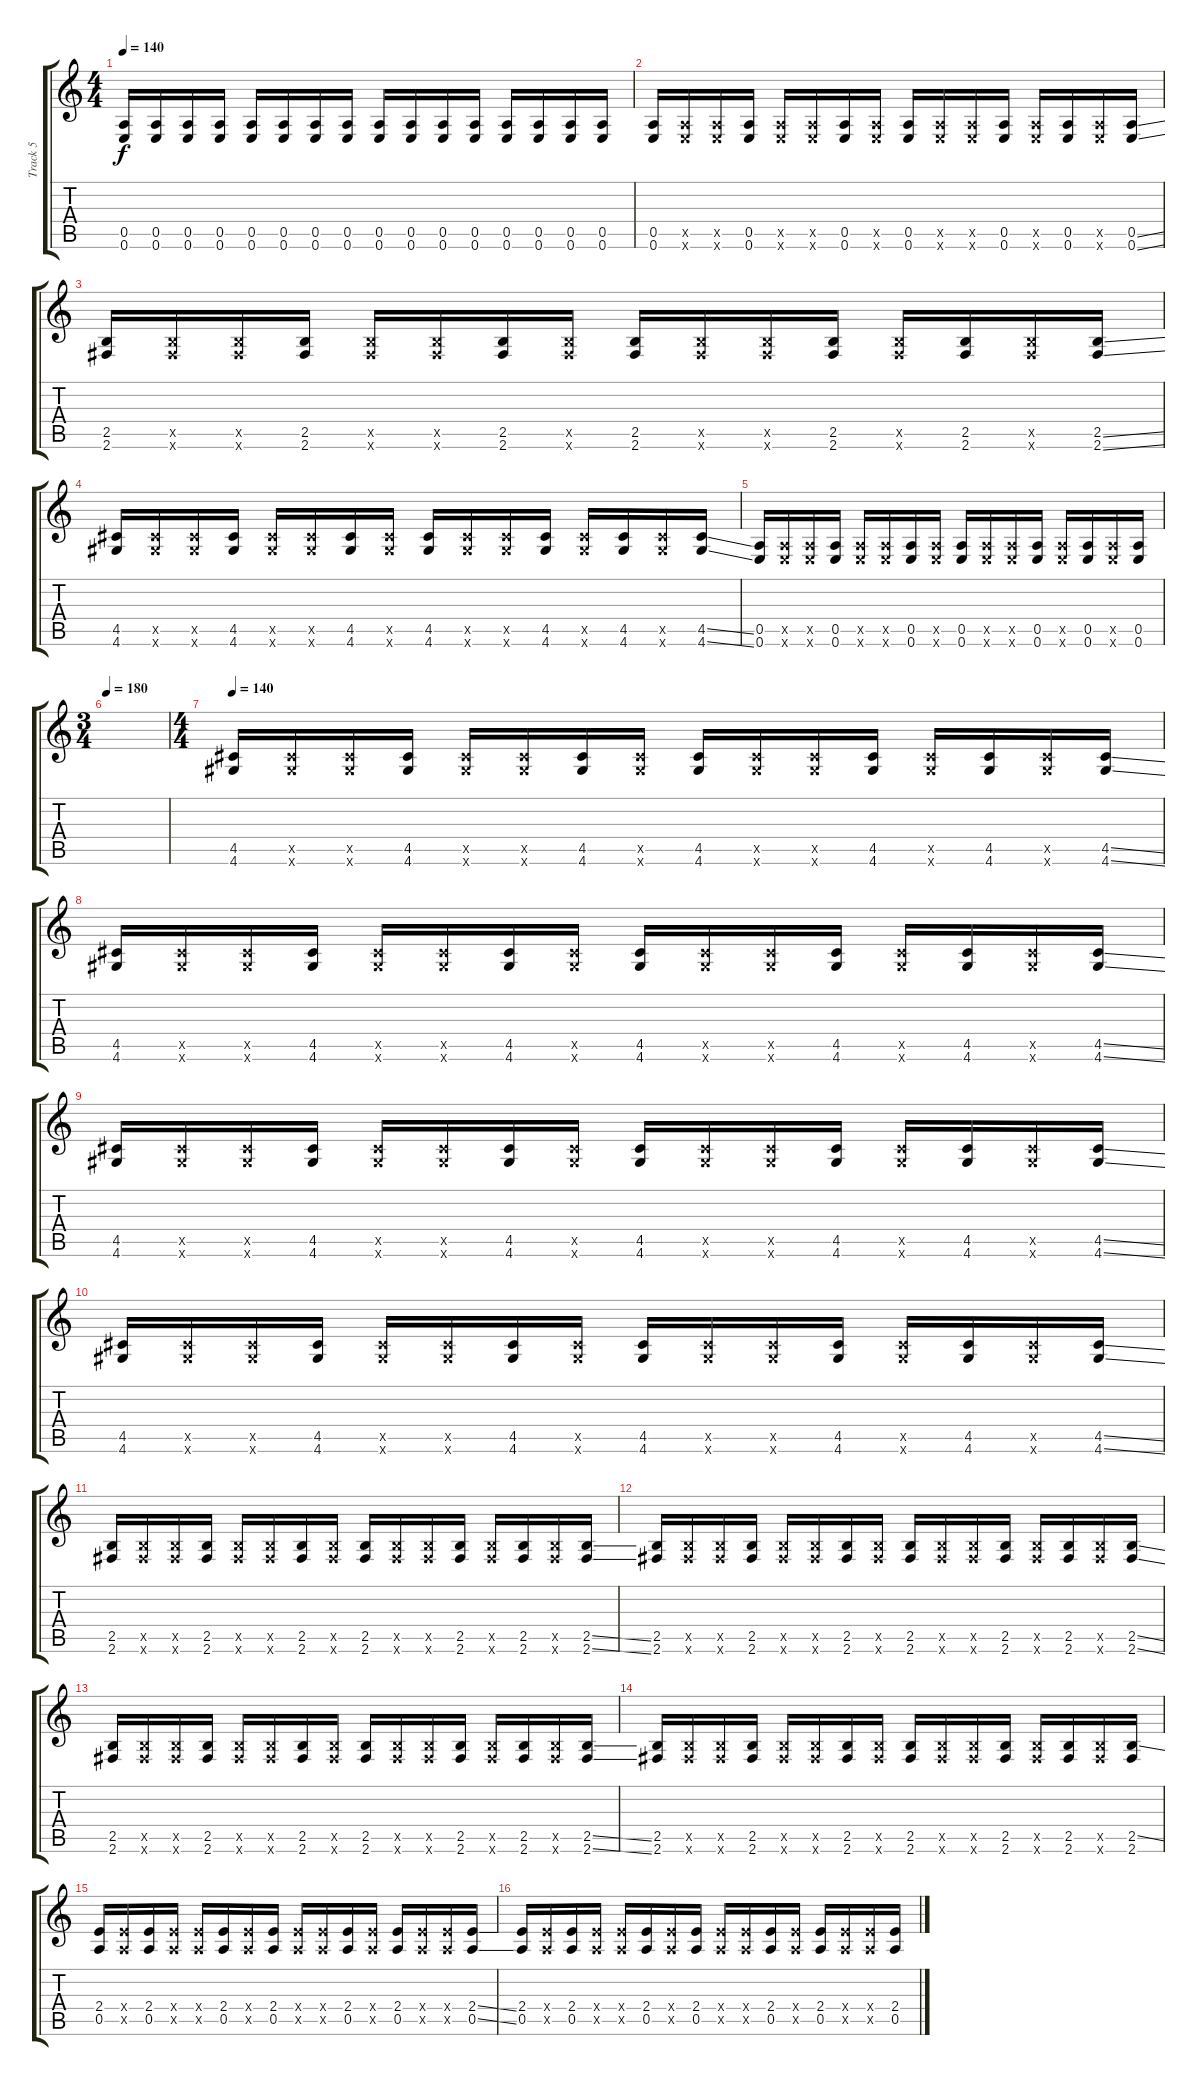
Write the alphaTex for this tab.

\track ("Track 5" "Track 5") {instrument distortionguitar}
\staff {score tabs}
\tuning (E4 B3 G3 D3 A2 E2) {hide}
\ts (4 4)
\tempo 140
\clef g2
\ks c
(0.5 0.6).16{dy f} (0.5 0.6).16 (0.5 0.6).16 (0.5 0.6).16 (0.5 0.6).16 (0.5 0.6).16 (0.5 0.6).16 (0.5 0.6).16 (0.5 0.6).16 (0.5 0.6).16 (0.5 0.6).16 (0.5 0.6).16 (0.5 0.6).16 (0.5 0.6).16 (0.5 0.6).16 (0.5 0.6).16 |
(0.5 0.6).16{volume 10} (0.5{x} 0.6{x}).16 (0.5{x} 0.6{x}).16 (0.5 0.6).16 (0.5{x} 0.6{x}).16 (0.5{x} 0.6{x}).16 (0.5 0.6).16 (0.5{x} 0.6{x}).16 (0.5 0.6).16 (0.5{x} 0.6{x}).16 (0.5{x} 0.6{x}).16 (0.5 0.6).16 (0.5{x} 0.6{x}).16 (0.5 0.6).16 (0.5{x} 0.6{x}).16 (0.5{ss} 0.6{ss}).16 |
(2.5 2.6).16 (2.5{x} 2.6{x}).16 (2.5{x} 2.6{x}).16 (2.5 2.6).16 (2.5{x} 2.6{x}).16 (2.5{x} 2.6{x}).16 (2.5 2.6).16 (2.5{x} 2.6{x}).16 (2.5 2.6).16 (2.5{x} 2.6{x}).16 (2.5{x} 2.6{x}).16 (2.5 2.6).16 (2.5{x} 2.6{x}).16 (2.5 2.6).16 (2.5{x} 2.6{x}).16 (2.5{ss} 2.6{ss}).16 |
(4.5 4.6).16 (4.5{x} 4.6{x}).16 (4.5{x} 4.6{x}).16 (4.5 4.6).16 (4.5{x} 4.6{x}).16 (4.5{x} 4.6{x}).16 (4.5 4.6).16 (4.5{x} 4.6{x}).16 (4.5 4.6).16 (4.5{x} 4.6{x}).16 (4.5{x} 4.6{x}).16 (4.5 4.6).16 (4.5{x} 4.6{x}).16 (4.5 4.6).16 (4.5{x} 4.6{x}).16 (4.5{ss} 4.6{ss}).16 |
(0.5 0.6).16 (0.5{x} 0.6{x}).16 (0.5{x} 0.6{x}).16 (0.5 0.6).16 (0.5{x} 0.6{x}).16 (0.5{x} 0.6{x}).16 (0.5 0.6).16 (0.5{x} 0.6{x}).16 (0.5 0.6).16 (0.5{x} 0.6{x}).16 (0.5{x} 0.6{x}).16 (0.5 0.6).16 (0.5{x} 0.6{x}).16 (0.5 0.6).16 (0.5{x} 0.6{x}).16 (0.5 0.6).16 |
\ts (3 4)
\tempo 180
|
\ts (4 4)
\tempo 140
(4.5 4.6).16 (4.5{x} 4.6{x}).16 (4.5{x} 4.6{x}).16 (4.5 4.6).16 (4.5{x} 4.6{x}).16 (4.5{x} 4.6{x}).16 (4.5 4.6).16 (4.5{x} 4.6{x}).16 (4.5 4.6).16 (4.5{x} 4.6{x}).16 (4.5{x} 4.6{x}).16 (4.5 4.6).16 (4.5{x} 4.6{x}).16 (4.5 4.6).16 (4.5{x} 4.6{x}).16 (4.5{ss} 4.6{ss}).16 |
(4.5 4.6).16 (4.5{x} 4.6{x}).16 (4.5{x} 4.6{x}).16 (4.5 4.6).16 (4.5{x} 4.6{x}).16 (4.5{x} 4.6{x}).16 (4.5 4.6).16 (4.5{x} 4.6{x}).16 (4.5 4.6).16 (4.5{x} 4.6{x}).16 (4.5{x} 4.6{x}).16 (4.5 4.6).16 (4.5{x} 4.6{x}).16 (4.5 4.6).16 (4.5{x} 4.6{x}).16 (4.5{ss} 4.6{ss}).16 |
(4.5 4.6).16 (4.5{x} 4.6{x}).16 (4.5{x} 4.6{x}).16 (4.5 4.6).16 (4.5{x} 4.6{x}).16 (4.5{x} 4.6{x}).16 (4.5 4.6).16 (4.5{x} 4.6{x}).16 (4.5 4.6).16 (4.5{x} 4.6{x}).16 (4.5{x} 4.6{x}).16 (4.5 4.6).16 (4.5{x} 4.6{x}).16 (4.5 4.6).16 (4.5{x} 4.6{x}).16 (4.5{ss} 4.6{ss}).16 |
(4.5 4.6).16 (4.5{x} 4.6{x}).16 (4.5{x} 4.6{x}).16 (4.5 4.6).16 (4.5{x} 4.6{x}).16 (4.5{x} 4.6{x}).16 (4.5 4.6).16 (4.5{x} 4.6{x}).16 (4.5 4.6).16 (4.5{x} 4.6{x}).16 (4.5{x} 4.6{x}).16 (4.5 4.6).16 (4.5{x} 4.6{x}).16 (4.5 4.6).16 (4.5{x} 4.6{x}).16 (4.5{ss} 4.6{ss}).16 |
(2.5 2.6).16 (2.5{x} 2.6{x}).16 (2.5{x} 2.6{x}).16 (2.5 2.6).16 (2.5{x} 2.6{x}).16 (2.5{x} 2.6{x}).16 (2.5 2.6).16 (2.5{x} 2.6{x}).16 (2.5 2.6).16 (2.5{x} 2.6{x}).16 (2.5{x} 2.6{x}).16 (2.5 2.6).16 (2.5{x} 2.6{x}).16 (2.5 2.6).16 (2.5{x} 2.6{x}).16 (2.5{ss} 2.6{ss}).16 |
(2.5 2.6).16 (2.5{x} 2.6{x}).16 (2.5{x} 2.6{x}).16 (2.5 2.6).16 (2.5{x} 2.6{x}).16 (2.5{x} 2.6{x}).16 (2.5 2.6).16 (2.5{x} 2.6{x}).16 (2.5 2.6).16 (2.5{x} 2.6{x}).16 (2.5{x} 2.6{x}).16 (2.5 2.6).16 (2.5{x} 2.6{x}).16 (2.5 2.6).16 (2.5{x} 2.6{x}).16 (2.5{ss} 2.6{ss}).16 |
(2.5 2.6).16 (2.5{x} 2.6{x}).16 (2.5{x} 2.6{x}).16 (2.5 2.6).16 (2.5{x} 2.6{x}).16 (2.5{x} 2.6{x}).16 (2.5 2.6).16 (2.5{x} 2.6{x}).16 (2.5 2.6).16 (2.5{x} 2.6{x}).16 (2.5{x} 2.6{x}).16 (2.5 2.6).16 (2.5{x} 2.6{x}).16 (2.5 2.6).16 (2.5{x} 2.6{x}).16 (2.5{ss} 2.6{ss}).16 |
(2.5 2.6).16 (2.5{x} 2.6{x}).16 (2.5{x} 2.6{x}).16 (2.5 2.6).16 (2.5{x} 2.6{x}).16 (2.5{x} 2.6{x}).16 (2.5 2.6).16 (2.5{x} 2.6{x}).16 (2.5 2.6).16 (2.5{x} 2.6{x}).16 (2.5{x} 2.6{x}).16 (2.5 2.6).16 (2.5{x} 2.6{x}).16 (2.5 2.6).16 (2.5{x} 2.6{x}).16 (2.5{ss} 2.6).16 |
(2.4 0.5).16{volume 10} (2.4{x} 0.5{x}).16 (2.4 0.5).16 (2.4{x} 0.5{x}).16 (2.4{x} 0.5{x}).16 (2.4 0.5).16 (2.4{x} 0.5{x}).16 (2.4 0.5).16 (2.4{x} 0.5{x}).16 (2.4{x} 0.5{x}).16 (2.4 0.5).16 (2.4{x} 0.5{x}).16 (2.4 0.5).16 (2.4{x} 0.5{x}).16 (2.4{x} 0.5{x}).16 (2.4{ss} 0.5{ss}).16 |
(2.4 0.5).16{volume 10} (2.4{x} 0.5{x}).16 (2.4 0.5).16 (2.4{x} 0.5{x}).16 (2.4{x} 0.5{x}).16 (2.4 0.5).16 (2.4{x} 0.5{x}).16 (2.4 0.5).16 (2.4{x} 0.5{x}).16 (2.4{x} 0.5{x}).16 (2.4 0.5).16 (2.4{x} 0.5{x}).16 (2.4 0.5).16 (2.4{x} 0.5{x}).16 (2.4{x} 0.5{x}).16 (2.4{ss} 0.5{ss}).16
